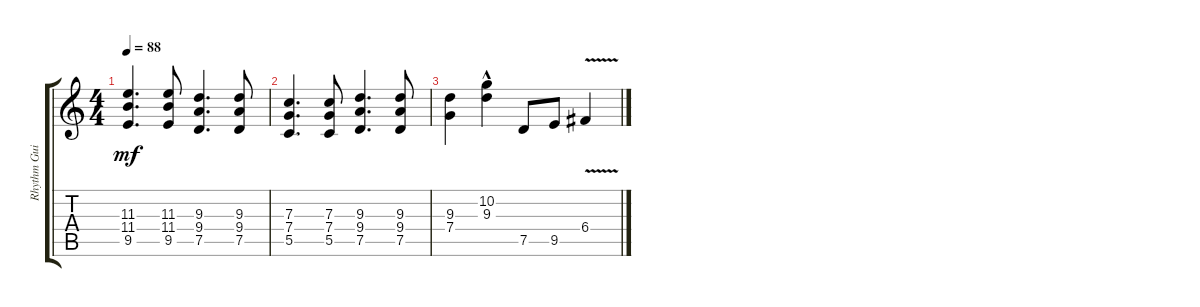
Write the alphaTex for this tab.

\track ("Rhythm Guitar" "Rhythm Gui") {instrument distortionguitar}
\staff {score tabs}
\tuning (D4 A3 F3 C3 G2 D2) {hide}
\ts (4 4)
\tempo 88
\clef g2
\ks c
(11.3 11.4 9.5).4{d dy mf} (11.3 11.4 9.5).8 (9.3 9.4 7.5).4{d} (9.3 9.4 7.5).8 |
(7.3 7.4 5.5).4{d} (7.3 7.4 5.5).8 (9.3 9.4 7.5).4{d} (9.3 9.4 7.5).8 |
(9.3 7.4).4 (10.2{hac} 9.3{hac}).4 7.5.8 9.5.8 6.4{v}.4
